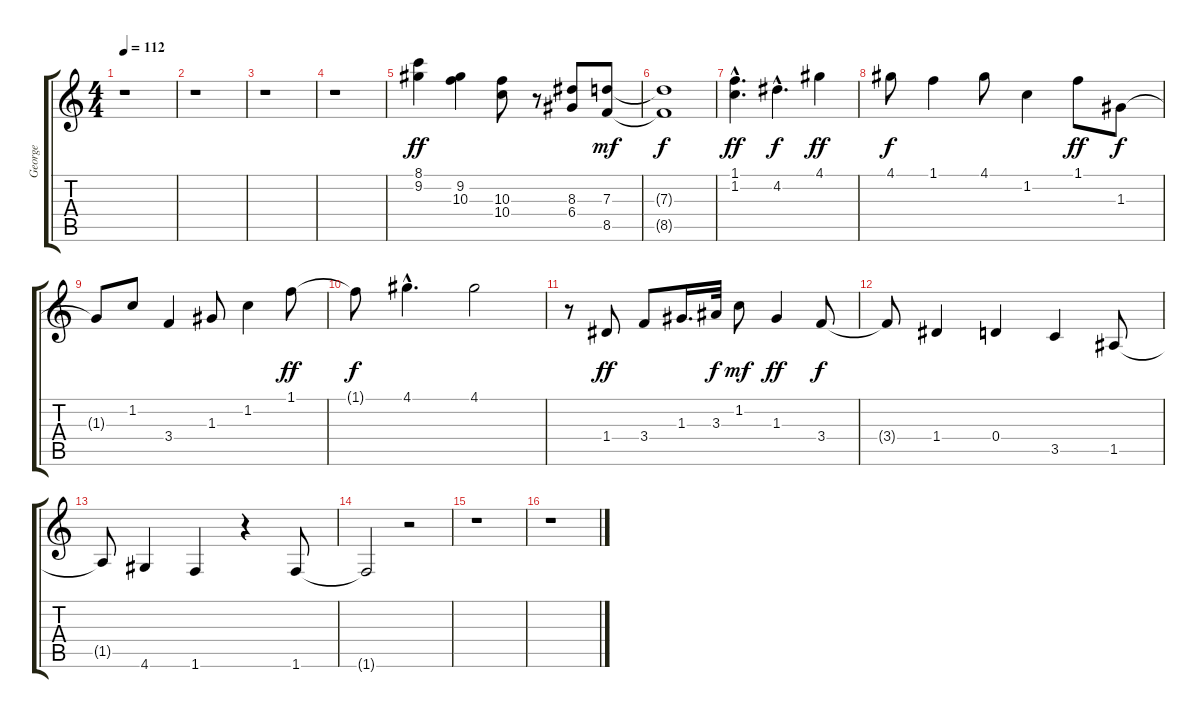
\track ("George" "George") {instrument overdrivenguitar}
\staff {score tabs}
\tuning (E4 B3 G3 D3 A2 E2) {hide}
\ts (4 4)
\tempo 112
\clef g2
\ks c
r.1{dy f} |
r.1 |
r.1 |
r.1 |
(8.1 9.2).4{dy ff} (9.2 10.3).4 (10.3 10.4).8 r.8 (8.3 6.4).8 (7.3 8.5).8{dy mf} |
(7.3{t} 8.5{t}).1{dy f} |
(1.1{hac} 1.2{hac}).4{d dy ff volume 13 balance 12} 4.2{hac}.4{d dy f} 4.1.4{dy ff} |
4.1.8{dy f} 1.1.4 4.1.8 1.2.4 1.1.8{dy ff} 1.3.8{dy f} |
1.3{t}.8 1.2.8 3.4.4 1.3.8 1.2.4 1.1.8{dy ff} |
1.1{t}.8{dy f} 4.1{hac}.4{d} 4.1.2 |
r.8 1.4.8{dy ff} 3.4.8 1.3.16{d} 3.3.32{dy f} 1.2.8{dy mf} 1.3.4{dy ff} 3.4.8{dy f} |
3.4{t}.8 1.4.4 0.4.4 3.5.4 1.5.8 |
1.5{t}.8 4.6.4 1.6.4 r.4 1.6.8 |
1.6{t}.2 r.2 |
r.1 |
r.1
